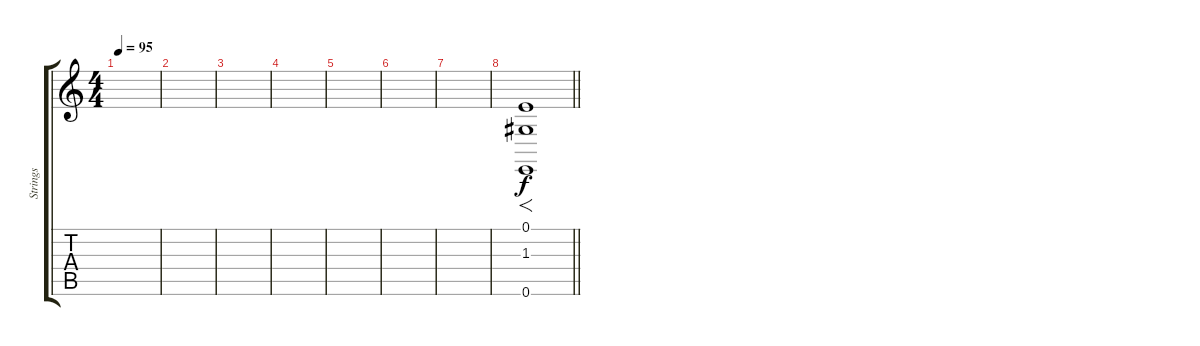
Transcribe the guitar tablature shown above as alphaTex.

\track ("Strings" "Strings") {instrument choiraahs}
\staff {score tabs}
\tuning (E4 B3 G3 D3 A2 E2) {hide}
\ts (4 4)
\tempo 95
\clef g2
\ks c
|
|
|
|
|
|
|
\barLineRight lightlight
(0.1 1.3 0.6).1{f}
